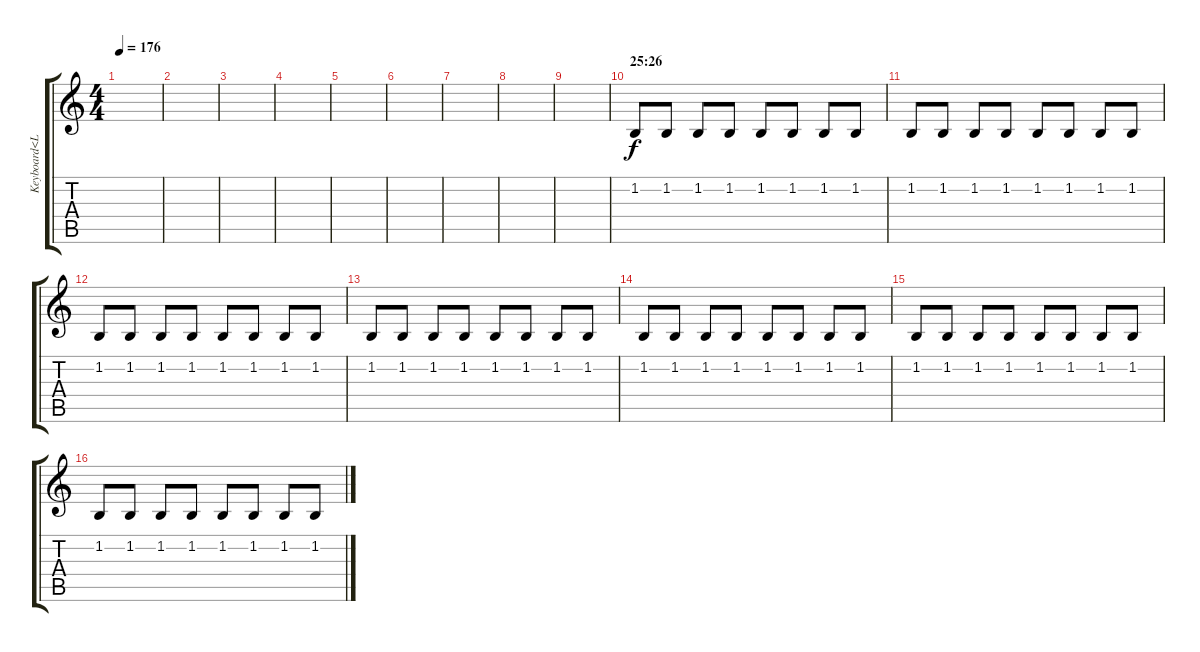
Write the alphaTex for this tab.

\track ("Keyboard<L>" "Keyboard<L") {instrument stringensemble1}
\staff {score tabs}
\tuning (Eb4 Bb3 Gb3 Db3 Ab2 Eb2) {hide}
\ts (4 4)
\tempo 176
\clef g2
\ks c
|
|
|
|
|
|
|
|
|
\section ("" "25:26")
1.2.8 1.2.8 1.2.8 1.2.8 1.2.8 1.2.8 1.2.8 1.2.8 |
1.2.8 1.2.8 1.2.8 1.2.8 1.2.8 1.2.8 1.2.8 1.2.8 |
1.2.8 1.2.8 1.2.8 1.2.8 1.2.8 1.2.8 1.2.8 1.2.8 |
1.2.8 1.2.8 1.2.8 1.2.8 1.2.8 1.2.8 1.2.8 1.2.8 |
1.2.8 1.2.8 1.2.8 1.2.8 1.2.8 1.2.8 1.2.8 1.2.8 |
1.2.8 1.2.8 1.2.8 1.2.8 1.2.8 1.2.8 1.2.8 1.2.8 |
1.2.8 1.2.8 1.2.8 1.2.8 1.2.8 1.2.8 1.2.8 1.2.8
